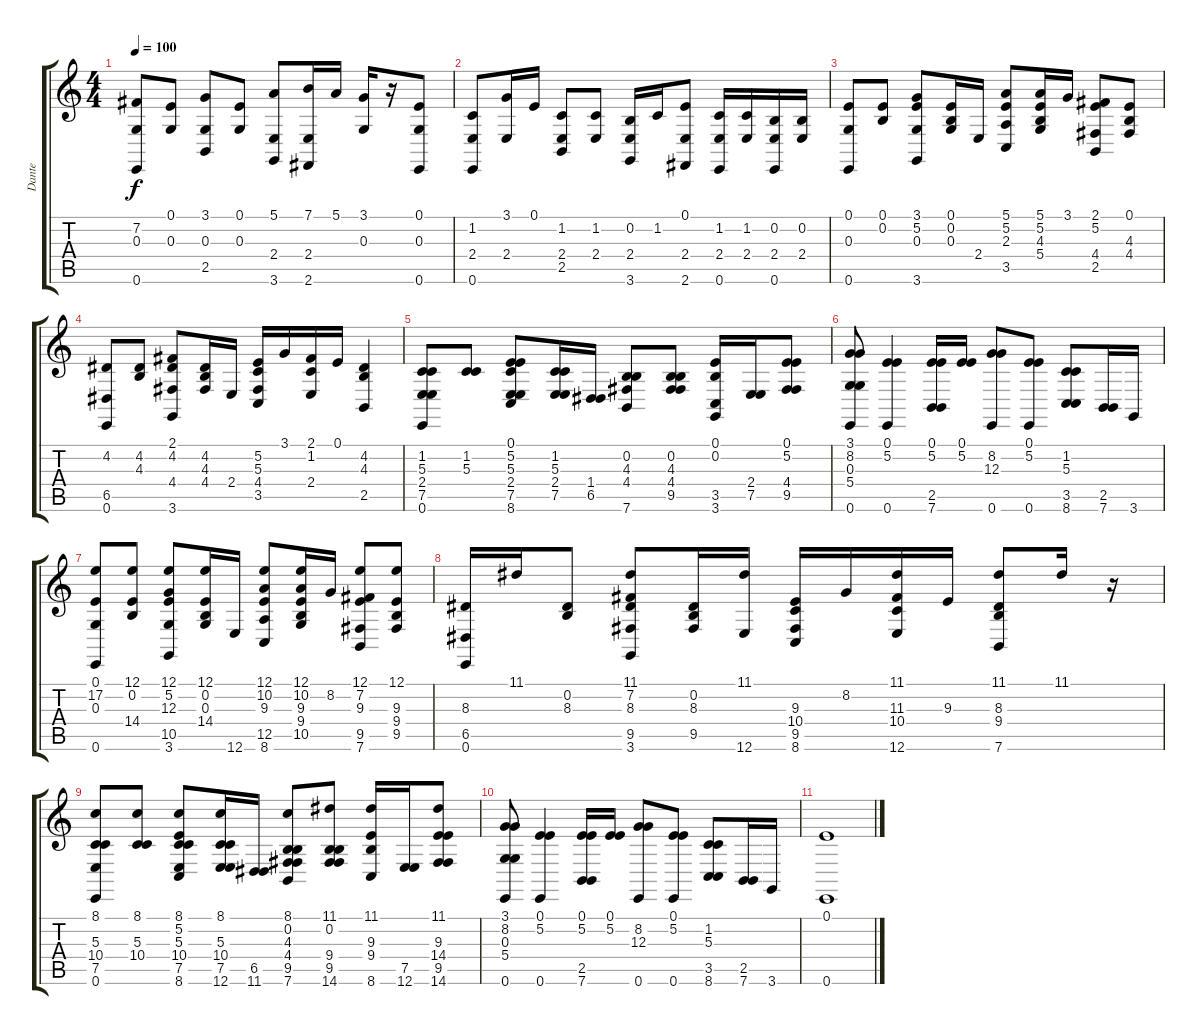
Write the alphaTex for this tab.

\track ("Dante" "Dante") {instrument acousticgrandpiano}
\staff {score tabs}
\tuning (E4 B3 G3 D3 A2 E2) {hide}
\ts (4 4)
\tempo 100
\clef g2
\ks c
(7.2 0.3 0.6).8{dy f} (0.1 0.3).8 (3.1 0.3 2.5).8 (0.1 0.3).8 (5.1 2.4 3.6).8 (7.1 2.4 2.6).16 5.1.16 (3.1 0.3).16 r.16 (0.1 0.3 0.6).8 |
(1.2 2.4 0.6).8 (3.1 2.4).16 0.1.16 (1.2 2.4 2.5).8 (1.2 2.4).8 (0.2 2.4 3.6).16 1.2.16 (0.1 2.4 2.6).8 (1.2 2.4 0.6).16 (1.2 2.4).16 (0.2 2.4 0.6).16 (0.2 2.4).16 |
(0.1 0.3 0.6).8 (0.1 0.2).8 (3.1 5.2 0.3 3.6).8 (0.1 0.2 0.3).16 2.4.16 (5.1 5.2 2.3 3.5).8 (5.1 5.2 4.3 5.4).16 3.1.16 (2.1 5.2 4.4 2.5).8 (0.1 4.3 4.4).8 |
(4.2 6.5 0.6).8 (4.2 4.3).8 (2.1 4.2 4.4 3.6).8 (4.2 4.3 4.4).16 2.4.16 (5.2 5.3 4.4 3.5).16 3.1.16 (2.1 1.2 2.4).16 0.1.16 (4.2 4.3 2.5).4 |
(1.2 5.3 2.4 7.5 0.6).8 (1.2 5.3).8 (0.1 5.2 5.3 2.4 7.5 8.6).8 (1.2 5.3 2.4 7.5).16 (1.4 6.5).16 (0.2 4.3 4.4 7.6).8 (0.2 4.3 4.4 9.5).8 (0.1 0.2 3.5 3.6).16 (2.4 7.5).16 (0.1 5.2 4.4 9.5).8 |
(3.1 8.2 0.3 5.4 0.6).8 (0.1 5.2 0.6).4 (0.1 5.2 2.5 7.6).16 (0.1 5.2).16 (8.2 12.3 0.6).8 (0.1 5.2 0.6).8 (1.2 5.3 3.5 8.6).8 (2.5 7.6).16 3.6.16 |
(0.1 17.2 0.3 0.6).8 (12.1 0.2 14.4).8 (12.1 5.2 12.3 10.5 3.6).8 (12.1 0.2 0.3 14.4).16 12.6.16 (12.1 10.2 9.3 12.5 8.6).8 (12.1 10.2 9.3 9.4 10.5).16 8.2.16 (12.1 7.2 9.3 9.5 7.6).8 (12.1 9.3 9.4 9.5).8 |
(8.3 6.5 0.6).16 11.1.16 (0.2 8.3).8 (11.1 7.2 8.3 9.5 3.6).8 (0.2 8.3 9.5).16 (11.1 12.6).16 (9.3 10.4 9.5 8.6).16 8.2.16 (11.1 11.3 10.4 12.6).16 9.3.16 (11.1 8.3 9.4 7.6).8 11.1.16 r.16 |
(8.1 5.3 10.4 7.5 0.6).8 (8.1 5.3 10.4).8 (8.1 5.2 5.3 10.4 7.5 8.6).8 (8.1 5.3 10.4 7.5 12.6).16 (6.5 11.6).16 (8.1 0.2 4.3 4.4 9.5 7.6).8 (11.1 0.2 9.4 9.5 14.6).8 (11.1 9.3 9.4 8.6).16 (7.5 12.6).16 (11.1 9.3 14.4 9.5 14.6).8 |
(3.1 8.2 0.3 5.4 0.6).8 (0.1 5.2 0.6).4 (0.1 5.2 2.5 7.6).16 (0.1 5.2).16 (8.2 12.3 0.6).8 (0.1 5.2 0.6).8 (1.2 5.3 3.5 8.6).8 (2.5 7.6).16 3.6.16 |
(0.1 0.6).1
